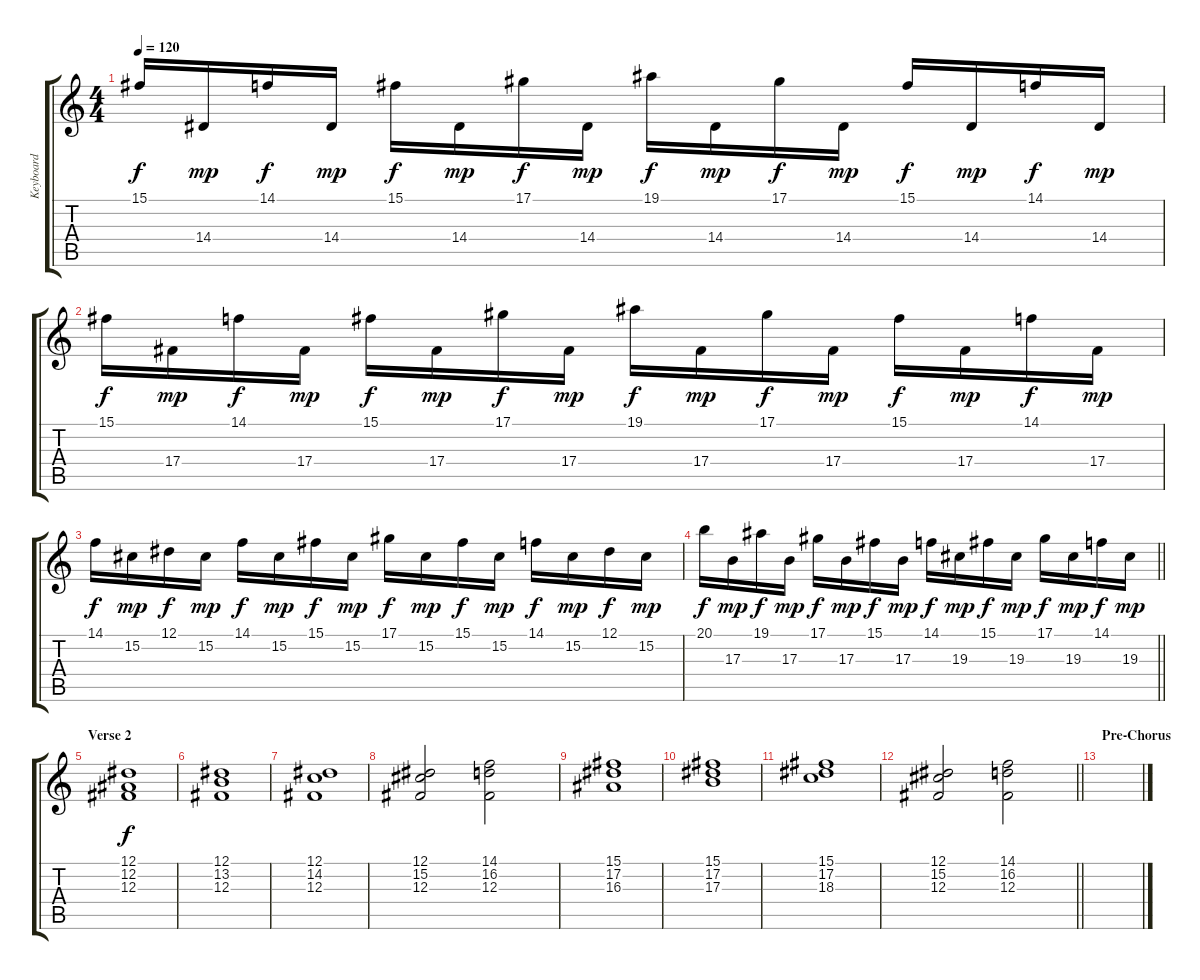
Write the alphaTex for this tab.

\track ("Keyboard" "Keyboard") {instrument harpsichord}
\staff {score tabs}
\tuning (Eb4 Bb3 Gb3 Db3 Ab2 Eb2) {hide}
\ts (4 4)
\tempo 120
\clef g2
\ks c
15.1.16{dy f} 14.4.16{dy mp} 14.1.16{dy f} 14.4.16{dy mp} 15.1.16{dy f} 14.4.16{dy mp} 17.1.16{dy f} 14.4.16{dy mp} 19.1.16{dy f} 14.4.16{dy mp} 17.1.16{dy f} 14.4.16{dy mp} 15.1.16{dy f} 14.4.16{dy mp} 14.1.16{dy f} 14.4.16{dy mp} |
15.1.16{dy f} 17.4.16{dy mp} 14.1.16{dy f} 17.4.16{dy mp} 15.1.16{dy f} 17.4.16{dy mp} 17.1.16{dy f} 17.4.16{dy mp} 19.1.16{dy f} 17.4.16{dy mp} 17.1.16{dy f} 17.4.16{dy mp} 15.1.16{dy f} 17.4.16{dy mp} 14.1.16{dy f} 17.4.16{dy mp} |
14.1.16{dy f} 15.2.16{dy mp} 12.1.16{dy f} 15.2.16{dy mp} 14.1.16{dy f} 15.2.16{dy mp} 15.1.16{dy f} 15.2.16{dy mp} 17.1.16{dy f} 15.2.16{dy mp} 15.1.16{dy f} 15.2.16{dy mp} 14.1.16{dy f} 15.2.16{dy mp} 12.1.16{dy f} 15.2.16{dy mp} |
\barLineRight lightlight
20.1.16{dy f} 17.3.16{dy mp} 19.1.16{dy f} 17.3.16{dy mp} 17.1.16{dy f} 17.3.16{dy mp} 15.1.16{dy f} 17.3.16{dy mp} 14.1.16{dy f} 19.3.16{dy mp} 15.1.16{dy f} 19.3.16{dy mp} 17.1.16{dy f} 19.3.16{dy mp} 14.1.16{dy f} 19.3.16{dy mp} |
\section ("" "Verse 2")
(12.1 12.2 12.3).1{dy f volume 12 instrument stringensemble1} |
(12.1 13.2 12.3).1 |
(12.1 14.2 12.3).1 |
(12.1 15.2 12.3).2 (14.1 16.2 12.3).2 |
(15.1 17.2 16.3).1 |
(15.1 17.2 17.3).1 |
(15.1 17.2 18.3).1 |
\barLineRight lightlight
(12.1 15.2 12.3).2 (14.1 16.2 12.3).2 |
\section ("" "Pre-Chorus")
